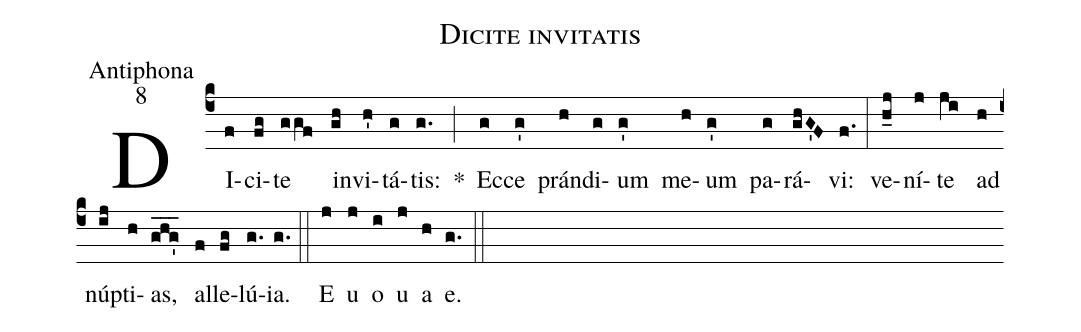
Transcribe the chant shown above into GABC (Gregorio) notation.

name:Dicite invitatis;
office-part:Antiphona;
mode:8;
%%
(c4) DI(f)ci(fg)te(ggf) in(gh)vi(h')tá(g)tis:(g.) *(;) Ec(g)ce(g') prán(h)di(g)um(g') me(h)um(g') pa(g)rá(ghG'F)vi:(f.) (:) ve(h_j)ní(j)te(ji) ad(h) núp(ij)ti(h)as,(ghg'___) al(f)le(fg)lú(g.)ia.(g.) (::) <eu>E(j) u(j) o(i) u(j) a(h) e.</eu>(g.) (::)
